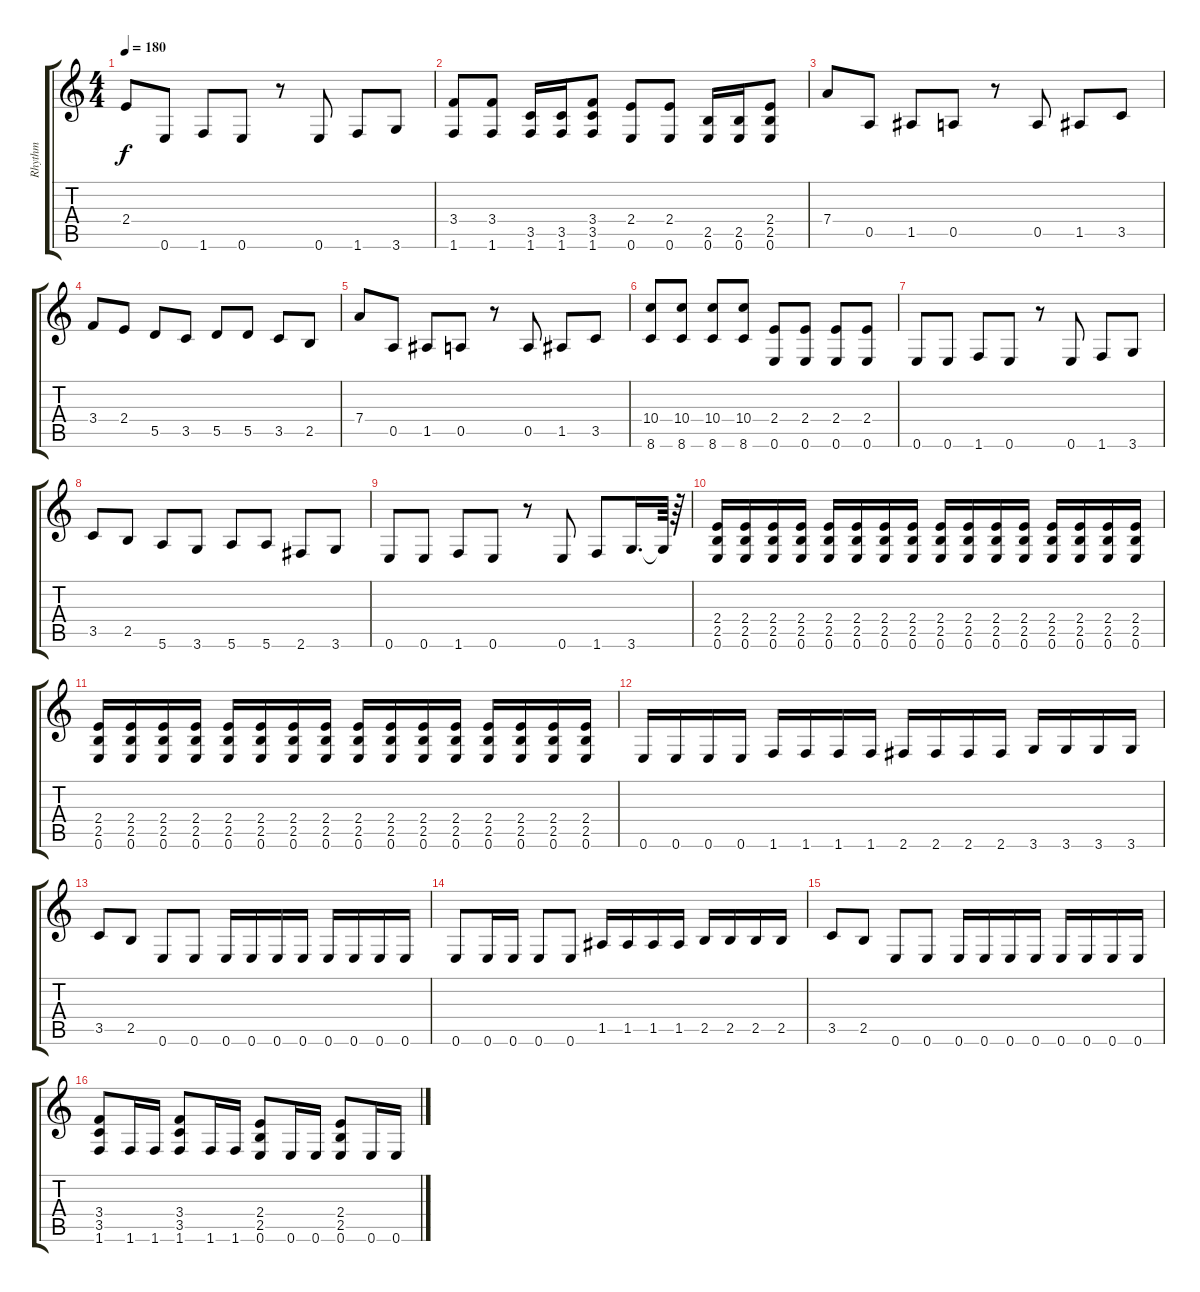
\track ("Rhythm" "Rhythm") {instrument distortionguitar}
\staff {score tabs}
\tuning (E4 B3 G3 D3 A2 E2) {hide}
\ts (4 4)
\tempo 180
\clef g2
\ks c
2.4.8{dy f} 0.6.8 1.6.8 0.6.8 r.8 0.6.8 1.6.8 3.6.8 |
(3.4 1.6).8 (3.4 1.6).8 (3.5 1.6).16 (3.5 1.6).16 (3.4 3.5 1.6).8 (2.4 0.6).8 (2.4 0.6).8 (2.5 0.6).16 (2.5 0.6).16 (2.4 2.5 0.6).8 |
7.4.8 0.5.8 1.5.8 0.5.8 r.8 0.5.8 1.5.8 3.5.8 |
3.4.8 2.4.8 5.5.8 3.5.8 5.5.8 5.5.8 3.5.8 2.5.8 |
7.4.8 0.5.8 1.5.8 0.5.8 r.8 0.5.8 1.5.8 3.5.8 |
(10.4 8.6).8 (10.4 8.6).8 (10.4 8.6).8 (10.4 8.6).8 (2.4 0.6).8 (2.4 0.6).8 (2.4 0.6).8 (2.4 0.6).8 |
0.6.8 0.6.8 1.6.8 0.6.8 r.8 0.6.8 1.6.8 3.6.8 |
3.5.8 2.5.8 5.6.8 3.6.8 5.6.8 5.6.8 2.6.8 3.6.8 |
0.6.8 0.6.8 1.6.8 0.6.8 r.8 0.6.8 1.6.8 3.6.16{d} 3.6{t}.64 r.64{volume 3} |
(2.4 2.5 0.6).16{volume 16} (2.4 2.5 0.6).16 (2.4 2.5 0.6).16 (2.4 2.5 0.6).16 (2.4 2.5 0.6).16 (2.4 2.5 0.6).16 (2.4 2.5 0.6).16 (2.4 2.5 0.6).16 (2.4 2.5 0.6).16 (2.4 2.5 0.6).16 (2.4 2.5 0.6).16 (2.4 2.5 0.6).16 (2.4 2.5 0.6).16 (2.4 2.5 0.6).16 (2.4 2.5 0.6).16 (2.4 2.5 0.6).16 |
(2.4 2.5 0.6).16 (2.4 2.5 0.6).16 (2.4 2.5 0.6).16 (2.4 2.5 0.6).16 (2.4 2.5 0.6).16 (2.4 2.5 0.6).16 (2.4 2.5 0.6).16 (2.4 2.5 0.6).16 (2.4 2.5 0.6).16 (2.4 2.5 0.6).16 (2.4 2.5 0.6).16 (2.4 2.5 0.6).16 (2.4 2.5 0.6).16 (2.4 2.5 0.6).16 (2.4 2.5 0.6).16 (2.4 2.5 0.6).16 |
0.6.16 0.6.16 0.6.16 0.6.16 1.6.16 1.6.16 1.6.16 1.6.16 2.6.16 2.6.16 2.6.16 2.6.16 3.6.16 3.6.16 3.6.16 3.6.16 |
3.5.8 2.5.8 0.6.8 0.6.8 0.6.16 0.6.16 0.6.16 0.6.16 0.6.16 0.6.16 0.6.16 0.6.16 |
0.6.8 0.6.16 0.6.16 0.6.8 0.6.8 1.5.16 1.5.16 1.5.16 1.5.16 2.5.16 2.5.16 2.5.16 2.5.16 |
3.5.8 2.5.8 0.6.8 0.6.8 0.6.16 0.6.16 0.6.16 0.6.16 0.6.16 0.6.16 0.6.16 0.6.16 |
(3.4 3.5 1.6).8 1.6.16 1.6.16 (3.4 3.5 1.6).8 1.6.16 1.6.16 (2.4 2.5 0.6).8 0.6.16 0.6.16 (2.4 2.5 0.6).8 0.6.16 0.6.16
